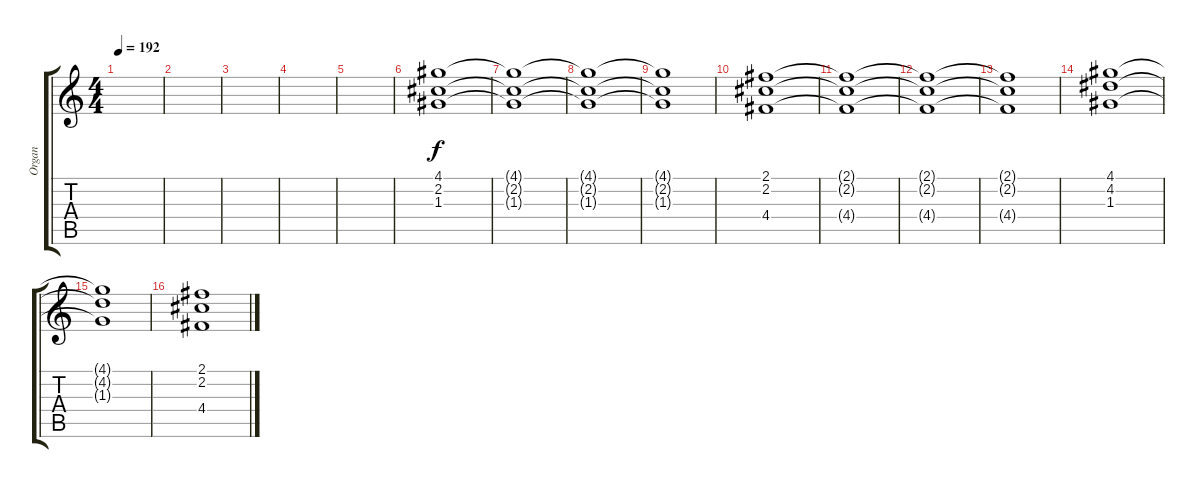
\track ("Organ" "Organ") {instrument churchorgan}
\staff {score tabs}
\tuning (E5 B4 G4 D4 A3 E3) {hide}
\ts (4 4)
\tempo 192
\clef g2
\ks c
|
|
|
|
|
(4.1 2.2 1.3).1 |
(4.1{t} 2.2{t} 1.3{t}).1 |
(4.1{t} 2.2{t} 1.3{t}).1 |
(4.1{t} 2.2{t} 1.3{t}).1 |
(2.1 2.2 4.4).1 |
(2.1{t} 2.2{t} 4.4{t}).1 |
(2.1{t} 2.2{t} 4.4{t}).1 |
(2.1{t} 2.2{t} 4.4{t}).1 |
(4.1 4.2 1.3).1 |
(4.1{t} 4.2{t} 1.3{t}).1 |
(2.1 2.2 4.4).1
